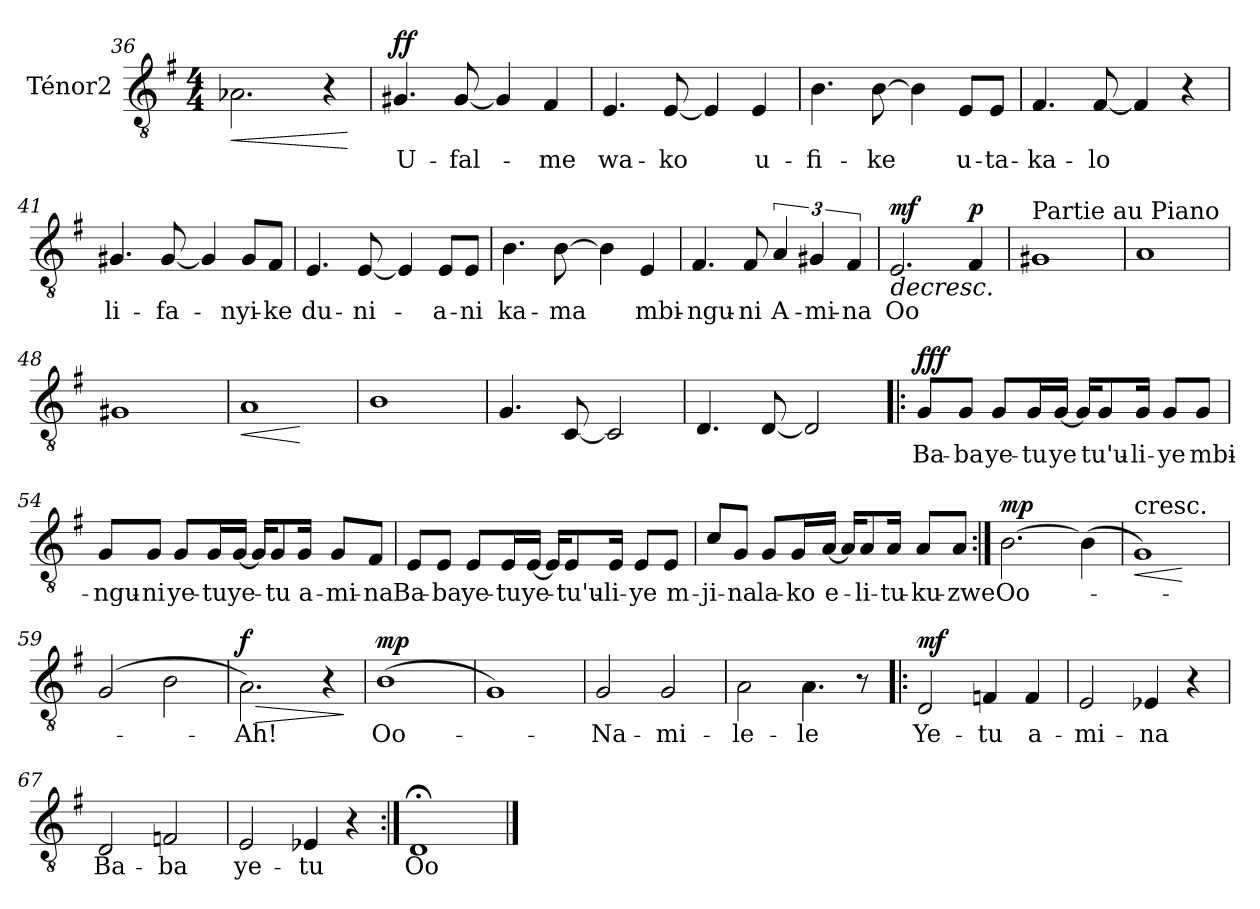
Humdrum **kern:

**kern	**text	**dynam
*part1	*part1	*part1
*staff1	*staff1	*staff1
*I"Ténor2	*	*
*I'T2	*	*
*clefGv2	*	*
*k[f#]	*	*
*M4/4	*	*
=36	=36	=36
!	!	!LO:HP:b
2.A-X\	.	<
4r	.	.
.	.	[
=37	=37	=37
!	!	!LO:DY:a
4.G#X/	U-	ff
[8G#/	-fal-	.
4G#/]	.	.
4F#/	-me	.
=38	=38	=38
4.E/	wa-	.
[8E/	-ko	.
4E/]	.	.
4E/	u-	.
!!LO:LB:g=z
=39	=39	=39
4.B\	-fi-	.
[8B\	-ke	.
4B\]	.	.
8E/L	u-	.
8E/J	-ta-	.
=40	=40	=40
4.F#/	-ka-	.
[8F#/	-lo	.
4F#/]	.	.
4r	.	.
=41	=41	=41
4.G#X/	li-	.
[8G#/	-fa-	.
4G#/]	.	.
8G#/L	-nyi-	.
8F#/J	-ke	.
=42	=42	=42
4.E/	du-	.
[8E/	-ni-	.
4E/]	.	.
8E/L	a-	.
8E/J	-ni	.
=43	=43	=43
4.B\	ka-	.
[8B\	-ma	.
4B\]	.	.
4E/	mbi-	.
=44	=44	=44
4.F#/	-ngu-	.
8F#/	-ni	.
6A/	A-	.
6G#X/	-mi-	.
6F#/	-na	.
=45	=45	=45
!	!	!LO:HP:b
!	!	!LO:DY:n=1:a
2.E/	Oo	> mf
!	!	!LO:DY:n=2:a
4F#/	.	p
.	.	]
=46	=46	=46
!LO:TX:a:t=Partie au Piano	!	!
1G#X	.	.
!!LO:LB:g=z
=47	=47	=47
1A	.	.
=48	=48	=48
1G#X	.	.
=49	=49	=49
!	!	!LO:HP:b
1A	.	<
.	.	[
=50	=50	=50
1B	.	.
=51	=51	=51
4.G/	.	.
[8C/	.	.
2C/]	.	.
=52	=52	=52
4.D/	.	.
[8D/	.	.
2D/]	.	.
=53!|:	=53!|:	=53!|:
!	!	!LO:DY:a
8G/L	-Ba-	fff
8G/J	-ba	.
8G/L	ye-	.
16G/L	-tu	.
[16G/JJ	ye	.
16G/KL]	.	.
8G/	tu'u-	.
16G/Jk	-li-	.
8G/L	-ye	.
8G/J	mbi-	.
=54	=54	=54
8G/L	-ngu-	.
8G/J	-ni	.
8G/L	ye-	.
16G/L	-tu	.
[16G/JJ	ye-	.
16G/KL]	.	.
8G/	tu	.
16G/Jk	a-	.
8G/L	-mi-	.
8F#/J	-na	.
!!LO:LB:g=z
=55	=55	=55
8E/L	Ba-	.
8E/J	-ba	.
8E/L	ye-	.
16E/L	-tu	.
[16E/JJ	ye-	.
16E/KL]	.	.
8E/	tu'u-	.
16E/Jk	-li-	.
8E/L	-ye	.
8E/J	m-	.
=56	=56	=56
8c/L	-ji-	.
8G/J	-na	.
8G/L	la-	.
16G/L	-ko	.
[16A/JJ	e-	.
16A/KL]	.	.
8A/	-li-	.
16A/Jk	-tu-	.
8A/L	-ku-	.
8A/J	-zwe	.
=57:|!	=57:|!	=57:|!
!	!	!LO:DY:a
[2.B\	Oo-	mp
(4B\]	.	.
=58	=58	=58
!LO:TX:a:t=cresc.	!	!
!	!	!LO:HP:b
1G)	.	<
.	.	[
=59	=59	=59
(2G/	.	.
2B\	.	.
=60	=60	=60
!	!	!LO:HP:b
!	!	!LO:DY:n=1:a
2.A\)	-Ah!	> f
4r	.	.
.	.	]
=61	=61	=61
!	!	!LO:DY:a
(1B	Oo-	mp
=62	=62	=62
1G)	.	.
=63	=63	=63
2G/	-Na-	.
2G/	-mi-	.
!!LO:LB:g=z
=64	=64	=64
2A\	-le-	.
4.A\	-le	.
8r	.	.
=65!|:	=65!|:	=65!|:
!	!	!LO:DY:a
2D/	Ye-	mf
4Fn/	-tu	.
4F/	a-	.
=66	=66	=66
2E/	-mi-	.
4E-X/	-na	.
4r	.	.
=67	=67	=67
2D/	Ba-	.
2Fn/	-ba	.
=68	=68	=68
2E/	ye-	.
4E-X/	-tu	.
4r	.	.
=69:|!	=69:|!	=69:|!
1D;<	Oo	.
==	==	==
*-	*-	*-
